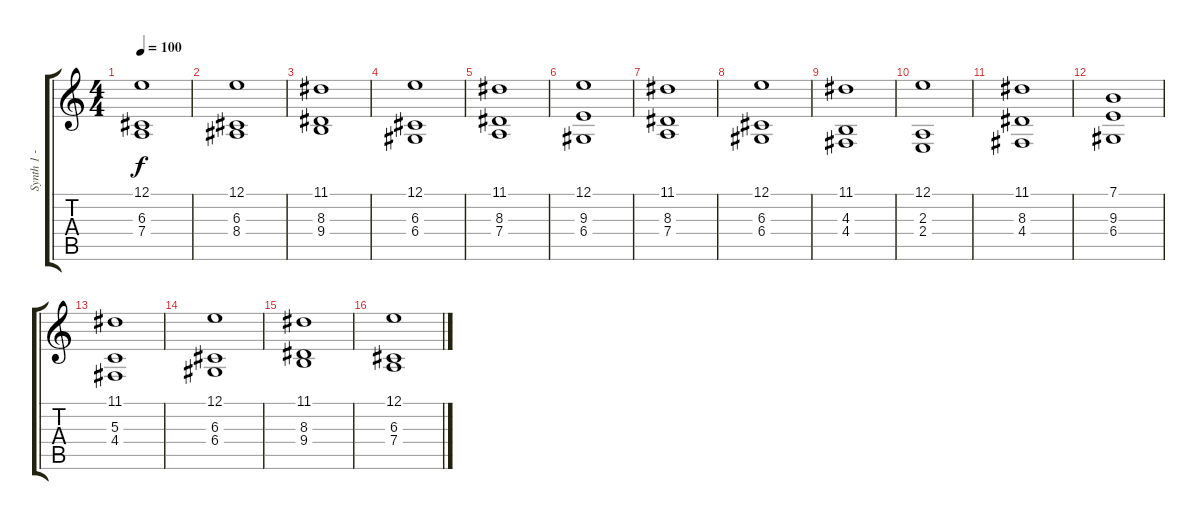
\track ("Synth 1 - John F/ Josh K" "Synth 1 - ") {instrument lead1square}
\staff {score tabs}
\tuning (E4 B3 G3 D3 A2 E2) {hide}
\ts (4 4)
\tempo 100
\clef g2
\ks c
(12.1 6.3 7.4).1{dy f} |
(12.1 6.3 8.4).1 |
(11.1 8.3 9.4).1 |
(12.1 6.3 6.4).1 |
(11.1 8.3 7.4).1 |
(12.1 9.3 6.4).1 |
(11.1 8.3 7.4).1 |
(12.1 6.3 6.4).1 |
(11.1 4.3 4.4).1 |
(12.1 2.3 2.4).1 |
(11.1 8.3 4.4).1 |
(7.1 9.3 6.4).1 |
(11.1 5.3 4.4).1 |
(12.1 6.3 6.4).1 |
(11.1 8.3 9.4).1 |
(12.1 6.3 7.4).1
